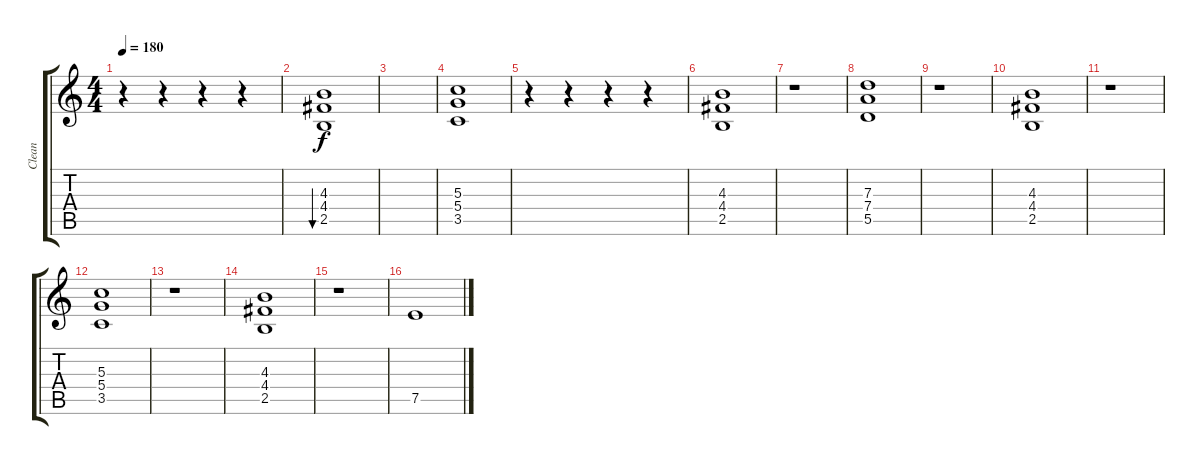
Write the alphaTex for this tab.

\track ("Clean" "Clean") {instrument acousticguitarsteel}
\staff {score tabs}
\tuning (E4 B3 G3 D3 A2 E2) {hide}
\ts (4 4)
\tempo 180
\clef g2
\ks c
r.4{dy f} r.4 r.4 r.4 |
(4.3 4.4 2.5).1{bu 480} |
|
(5.3 5.4 3.5).1 |
r.4 r.4 r.4 r.4 |
(4.3 4.4 2.5).1 |
r.1 |
(7.3 7.4 5.5).1 |
r.1 |
(4.3 4.4 2.5).1 |
r.1 |
(5.3 5.4 3.5).1 |
r.1 |
(4.3 4.4 2.5).1 |
r.1 |
7.5.1
